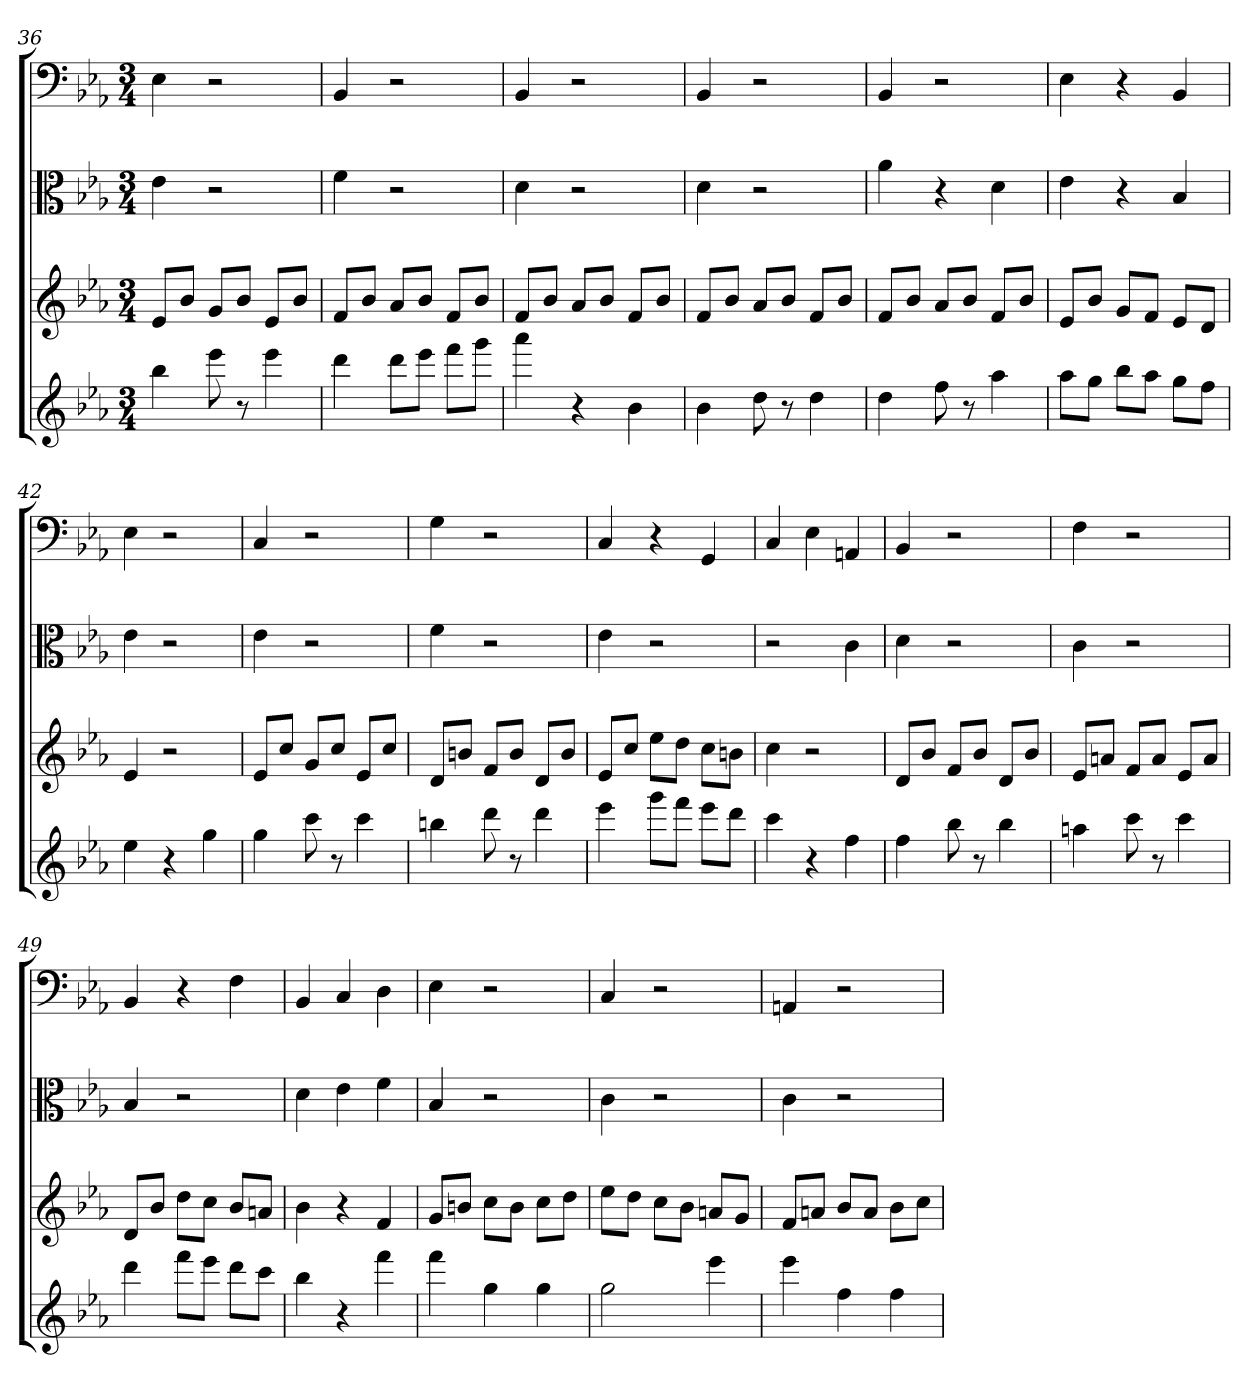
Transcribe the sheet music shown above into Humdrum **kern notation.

**kern	**kern	**kern	**kern
*part4	*part3	*part2	*part1
*staff4	*staff3	*staff2	*staff1
*	*	*clefC3	*clefF4
*k[b-e-a-]	*k[b-e-a-]	*k[b-e-a-]	*k[b-e-a-]
*E-:	*E-:	*E-:	*E-:
*M3/4	*M3/4	*M3/4	*M3/4
=36	=36	=36	=36
4bb-	8e-L	4e-	4E-
.	8b-J	.	.
8eee-	8gL	2r	2r
8r	8b-J	.	.
4eee-	8e-L	.	.
.	8b-J	.	.
=37	=37	=37	=37
4ddd	8fL	4f	4BB-
.	8b-J	.	.
8dddL	8a-L	2r	2r
8eee-J	8b-J	.	.
8fffL	8fL	.	.
8gggJ	8b-J	.	.
=38	=38	=38	=38
4aaa-	8fL	4d	4BB-
.	8b-J	.	.
4r	8a-L	2r	2r
.	8b-J	.	.
4b-	8fL	.	.
.	8b-J	.	.
=39	=39	=39	=39
4b-	8fL	4d	4BB-
.	8b-J	.	.
8dd	8a-L	2r	2r
8r	8b-J	.	.
4dd	8fL	.	.
.	8b-J	.	.
=40	=40	=40	=40
4dd	8fL	4a-	4BB-
.	8b-J	.	.
8ff	8a-L	4r	2r
8r	8b-J	.	.
4aa-	8fL	4d	.
.	8b-J	.	.
=41	=41	=41	=41
8aa-L	8e-L	4e-	4E-
8ggJ	8b-J	.	.
8bb-L	8gL	4r	4r
8aa-J	8fJ	.	.
8ggL	8e-L	4B-	4BB-
8ffJ	8dJ	.	.
=42	=42	=42	=42
4ee-	4e-	4e-	4E-
4r	2r	2r	2r
4gg	.	.	.
=43	=43	=43	=43
4gg	8e-L	4e-	4C
.	8ccJ	.	.
8ccc	8gL	2r	2r
8r	8ccJ	.	.
4ccc	8e-L	.	.
.	8ccJ	.	.
=44	=44	=44	=44
4bbn	8dL	4f	4G
.	8bnJ	.	.
8ddd	8fL	2r	2r
8r	8bJ	.	.
4ddd	8dL	.	.
.	8bJ	.	.
=45	=45	=45	=45
4eee-	8e-L	4e-	4C
.	8ccJ	.	.
8gggL	8ee-L	2r	4r
8fffJ	8ddJ	.	.
8eee-L	8ccL	.	4GG
8dddJ	8bnJ	.	.
=46	=46	=46	=46
4ccc	4cc	2r	4C
4r	2r	.	4E-
4ff	.	4c	4AAn
=47	=47	=47	=47
4ff	8dL	4d	4BB-
.	8b-J	.	.
8bb-	8fL	2r	2r
8r	8b-J	.	.
4bb-	8dL	.	.
.	8b-J	.	.
=48	=48	=48	=48
4aan	8e-L	4c	4F
.	8anJ	.	.
8ccc	8fL	2r	2r
8r	8aJ	.	.
4ccc	8e-L	.	.
.	8aJ	.	.
=49	=49	=49	=49
4ddd	8dL	4B-	4BB-
.	8b-J	.	.
8fffL	8ddL	2r	4r
8eee-J	8ccJ	.	.
8dddL	8b-L	.	4F
8cccJ	8anJ	.	.
=50	=50	=50	=50
4bb-	4b-	4d	4BB-
4r	4r	4e-	4C
4fff	4f	4f	4D
=51	=51	=51	=51
4fff	8gL	4B-	4E-
.	8bnJ	.	.
4gg	8ccL	2r	2r
.	8bJ	.	.
4gg	8ccL	.	.
.	8ddJ	.	.
=52	=52	=52	=52
2gg	8ee-L	4c	4C
.	8ddJ	.	.
.	8ccL	2r	2r
.	8b-J	.	.
4eee-	8anL	.	.
.	8gJ	.	.
=53	=53	=53	=53
4eee-	8fL	4c	4AAn
.	8anJ	.	.
4ff	8b-L	2r	2r
.	8aJ	.	.
4ff	8b-L	.	.
.	8ccJ	.	.
=	=	=	=
*-	*-	*-	*-
